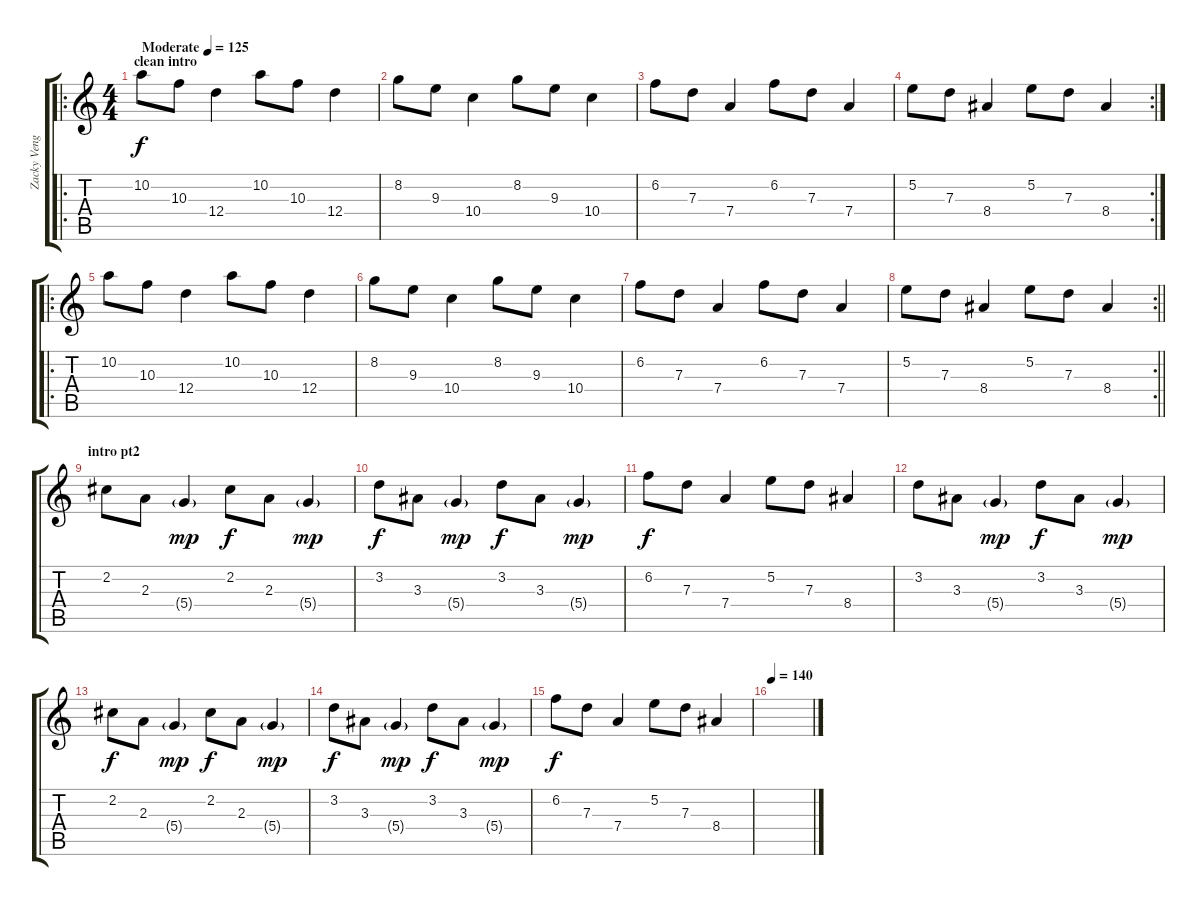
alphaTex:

\track ("Zacky Vengeance Clean" "Zacky Veng") {instrument electricguitarjazz}
\staff {score tabs}
\tuning (E4 B3 G3 D3 A2 D2) {hide}
\ro
\ts (4 4)
\section ("" "clean intro")
\tempo (125 "Moderate")
\clef g2
\ks c
10.2.8{dy f instrument electricguitarjazz} 10.3.8 12.4.4 10.2.8 10.3.8 12.4.4 |
8.2.8 9.3.8 10.4.4 8.2.8 9.3.8 10.4.4 |
6.2.8 7.3.8 7.4.4 6.2.8 7.3.8 7.4.4 |
\rc 2
5.2.8 7.3.8 8.4.4 5.2.8 7.3.8 8.4.4 |
\ro
10.2.8 10.3.8 12.4.4 10.2.8 10.3.8 12.4.4 |
8.2.8 9.3.8 10.4.4 8.2.8 9.3.8 10.4.4 |
6.2.8 7.3.8 7.4.4 6.2.8 7.3.8 7.4.4 |
\rc 2
\barLineRight lightlight
5.2.8 7.3.8 8.4.4 5.2.8 7.3.8 8.4.4 |
\section ("" "intro pt2")
2.2.8 2.3.8 5.4{g}.4{dy mp} 2.2.8{dy f} 2.3.8 5.4{g}.4{dy mp} |
3.2.8{dy f} 3.3.8 5.4{g}.4{dy mp} 3.2.8{dy f} 3.3.8 5.4{g}.4{dy mp} |
6.2.8{dy f} 7.3.8 7.4.4 5.2.8 7.3.8 8.4.4 |
3.2.8 3.3.8 5.4{g}.4{dy mp} 3.2.8{dy f} 3.3.8 5.4{g}.4{dy mp} |
2.2.8{dy f} 2.3.8 5.4{g}.4{dy mp} 2.2.8{dy f} 2.3.8 5.4{g}.4{dy mp} |
3.2.8{dy f} 3.3.8 5.4{g}.4{dy mp} 3.2.8{dy f} 3.3.8 5.4{g}.4{dy mp} |
6.2.8{dy f} 7.3.8 7.4.4 5.2.8 7.3.8 8.4.4 |
\tempo 140
